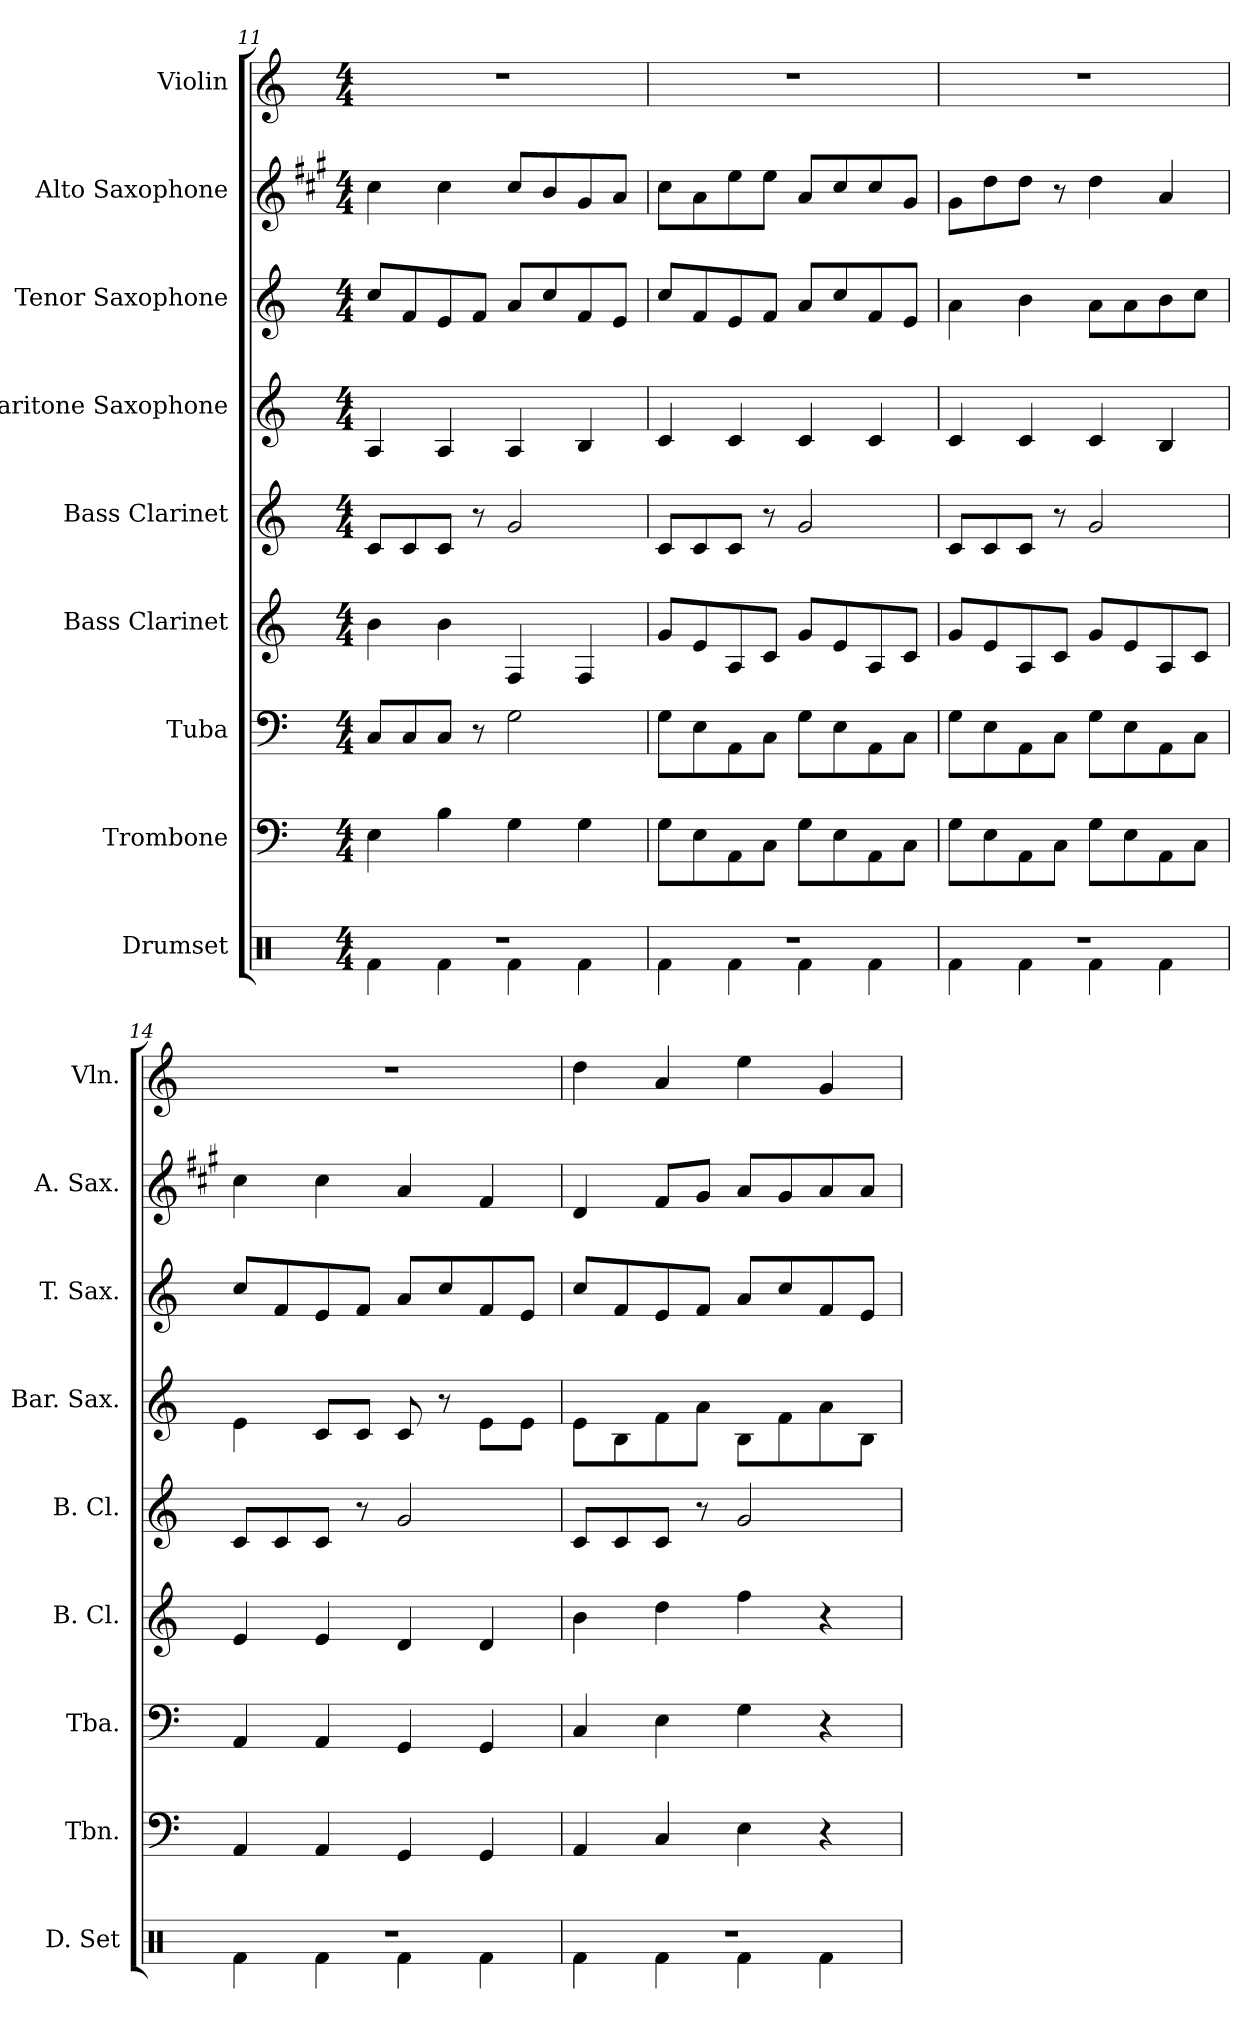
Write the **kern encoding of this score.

**kern	**kern	**kern	**kern	**kern	**kern	**kern	**kern	**kern
*part9	*part8	*part7	*part6	*part5	*part4	*part3	*part2	*part1
*staff9	*staff8	*staff7	*staff6	*staff5	*staff4	*staff3	*staff2	*staff1
*I"Drumset	*I"Trombone	*I"Tuba	*I"Bass Clarinet	*I"Bass Clarinet	*I"Baritone Saxophone	*I"Tenor Saxophone	*I"Alto Saxophone	*I"Violin
*I'D. Set	*I'Tbn.	*I'Tba.	*I'B. Cl.	*I'B. Cl.	*I'Bar. Sax.	*I'T. Sax.	*I'A. Sax.	*I'Vln.
!!LO:PB:g=z
*clefX	*clefF4	*clefF4	*clefG2	*clefG2	*clefG2	*clefG2	*clefG2	*clefG2
*	*	*	*ITrd8c14	*ITrd8c14	*ITrd12c21	*ITrd8c14	*ITrd5c9	*
*k[]	*k[]	*k[]	*k[]	*k[]	*k[]	*k[]	*k[]	*k[]
*M4/4	*M4/4	*M4/4	*M4/4	*M4/4	*M4/4	*M4/4	*M4/4	*M4/4
=11	=11	=11	=11	=11	=11	=11	=11	=11
*^	*	*	*	*	*	*	*	*
1r	4Rf\	4E\	8C/L	4B\	8C/L	4AA/	8c/L	4e\	1r
.	.	.	8C/	.	8C/	.	8F/	.	.
.	4Rf\	4B\	8C/J	4B\	8C/J	4AA/	8E/	4e\	.
.	.	.	8r	.	8r	.	8F/J	.	.
.	4Rf\	4G\	2G\	4FF/	2G/	4AA/	8A/L	8e/L	.
.	.	.	.	.	.	.	8c/	8d/	.
.	4Rf\	4G\	.	4FF/	.	4BB/	8F/	8B/	.
.	.	.	.	.	.	.	8E/J	8c/J	.
=12	=12	=12	=12	=12	=12	=12	=12	=12	=12
1r	4Rf\	8G\L	8G\L	8G/L	8C/L	4C/	8c/L	8e\L	1r
.	.	8E\	8E\	8E/	8C/	.	8F/	8c\	.
.	4Rf\	8AA\	8AA\	8AA/	8C/J	4C/	8E/	8g\	.
.	.	8C\J	8C\J	8C/J	8r	.	8F/J	8g\J	.
.	4Rf\	8G\L	8G\L	8G/L	2G/	4C/	8A/L	8c/L	.
.	.	8E\	8E\	8E/	.	.	8c/	8e/	.
.	4Rf\	8AA\	8AA\	8AA/	.	4C/	8F/	8e/	.
.	.	8C\J	8C\J	8C/J	.	.	8E/J	8B/J	.
=13	=13	=13	=13	=13	=13	=13	=13	=13	=13
1r	4Rf\	8G\L	8G\L	8G/L	8C/L	4C/	4A\	8B\L	1r
.	.	8E\	8E\	8E/	8C/	.	.	8f\	.
.	4Rf\	8AA\	8AA\	8AA/	8C/J	4C/	4B\	8f\J	.
.	.	8C\J	8C\J	8C/J	8r	.	.	8r	.
.	4Rf\	8G\L	8G\L	8G/L	2G/	4C/	8A\L	4f\	.
.	.	8E\	8E\	8E/	.	.	8A\	.	.
.	4Rf\	8AA\	8AA\	8AA/	.	4BB/	8B\	4c/	.
.	.	8C\J	8C\J	8C/J	.	.	8c\J	.	.
=14	=14	=14	=14	=14	=14	=14	=14	=14	=14
1r	4Rf\	4AA/	4AA/	4E/	8C/L	4E\	8c/L	4e\	1r
.	.	.	.	.	8C/	.	8F/	.	.
.	4Rf\	4AA/	4AA/	4E/	8C/J	8C/L	8E/	4e\	.
.	.	.	.	.	8r	8C/J	8F/J	.	.
.	4Rf\	4GG/	4GG/	4D/	2G/	8C/	8A/L	4c/	.
.	.	.	.	.	.	8r	8c/	.	.
.	4Rf\	4GG/	4GG/	4D/	.	8E\L	8F/	4A/	.
.	.	.	.	.	.	8E\J	8E/J	.	.
!!LO:PB:g=z
=15	=15	=15	=15	=15	=15	=15	=15	=15	=15
1r	4Rf\	4AA/	4C/	4B\	8C/L	8E\L	8c/L	4F/	4dd\
.	.	.	.	.	8C/	8BB\	8F/	.	.
.	4Rf\	4C/	4E\	4d\	8C/J	8F\	8E/	8A/L	4a/
.	.	.	.	.	8r	8A\J	8F/J	8B/J	.
.	4Rf\	4E\	4G\	4f\	2G/	8BB\L	8A/L	8c/L	4ee\
.	.	.	.	.	.	8F\	8c/	8B/	.
.	4Rf\	4r	4r	4r	.	8A\	8F/	8c/	4g/
.	.	.	.	.	.	8BB\J	8E/J	8c/J	.
*v	*v	*	*	*	*	*	*	*	*
=	=	=	=	=	=	=	=	=
*-	*-	*-	*-	*-	*-	*-	*-	*-
